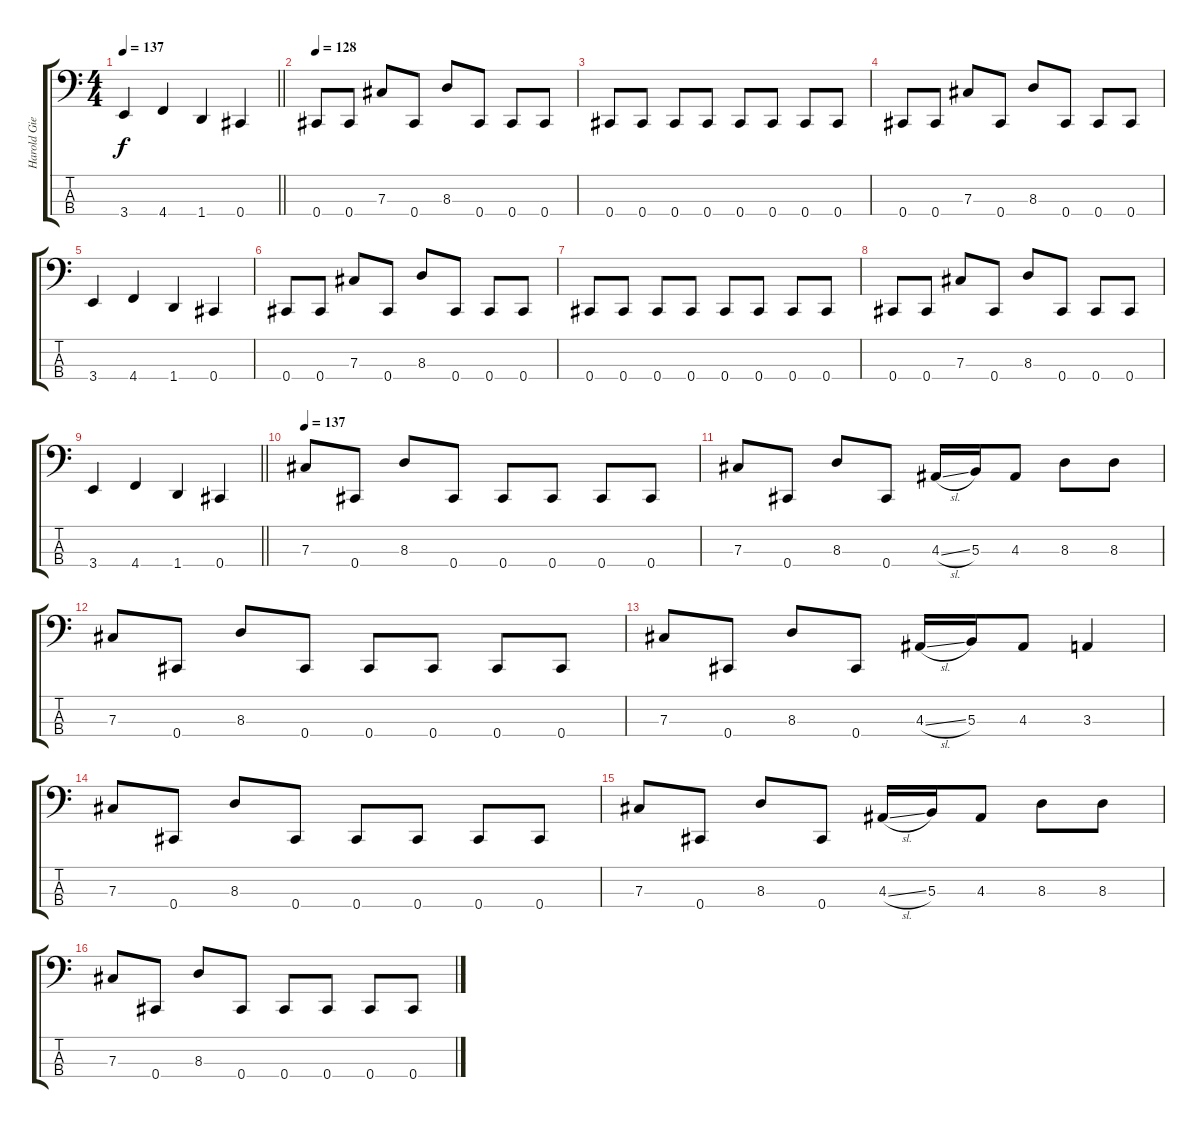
\track ("Harold Gielen " "Harold Gie") {instrument electricbasspick}
\staff {score tabs}
\tuning (E2 B1 Gb1 Db1) {hide}
\ts (4 4)
\tempo 137
\clef f4
\barLineRight lightlight
\ks c
3.4.4{dy f} 4.4.4 1.4.4 0.4.4 |
\tempo 128
0.4.8 0.4.8 7.3.8 0.4.8 8.3.8 0.4.8 0.4.8 0.4.8 |
0.4.8 0.4.8 0.4.8 0.4.8 0.4.8 0.4.8 0.4.8 0.4.8 |
0.4.8 0.4.8 7.3.8 0.4.8 8.3.8 0.4.8 0.4.8 0.4.8 |
3.4.4 4.4.4 1.4.4 0.4.4 |
0.4.8 0.4.8 7.3.8 0.4.8 8.3.8 0.4.8 0.4.8 0.4.8 |
0.4.8 0.4.8 0.4.8 0.4.8 0.4.8 0.4.8 0.4.8 0.4.8 |
0.4.8 0.4.8 7.3.8 0.4.8 8.3.8 0.4.8 0.4.8 0.4.8 |
\barLineRight lightlight
3.4.4 4.4.4 1.4.4 0.4.4 |
\tempo 137
7.3.8 0.4.8 8.3.8 0.4.8 0.4.8 0.4.8 0.4.8 0.4.8 |
7.3.8 0.4.8 8.3.8 0.4.8 4.3{sl}.16 5.3.16 4.3.8 8.3.8 8.3.8 |
7.3.8 0.4.8 8.3.8 0.4.8 0.4.8 0.4.8 0.4.8 0.4.8 |
7.3.8 0.4.8 8.3.8 0.4.8 4.3{sl}.16 5.3.16 4.3.8 3.3.4 |
7.3.8 0.4.8 8.3.8 0.4.8 0.4.8 0.4.8 0.4.8 0.4.8 |
7.3.8 0.4.8 8.3.8 0.4.8 4.3{sl}.16 5.3.16 4.3.8 8.3.8 8.3.8 |
7.3.8 0.4.8 8.3.8 0.4.8 0.4.8 0.4.8 0.4.8 0.4.8
